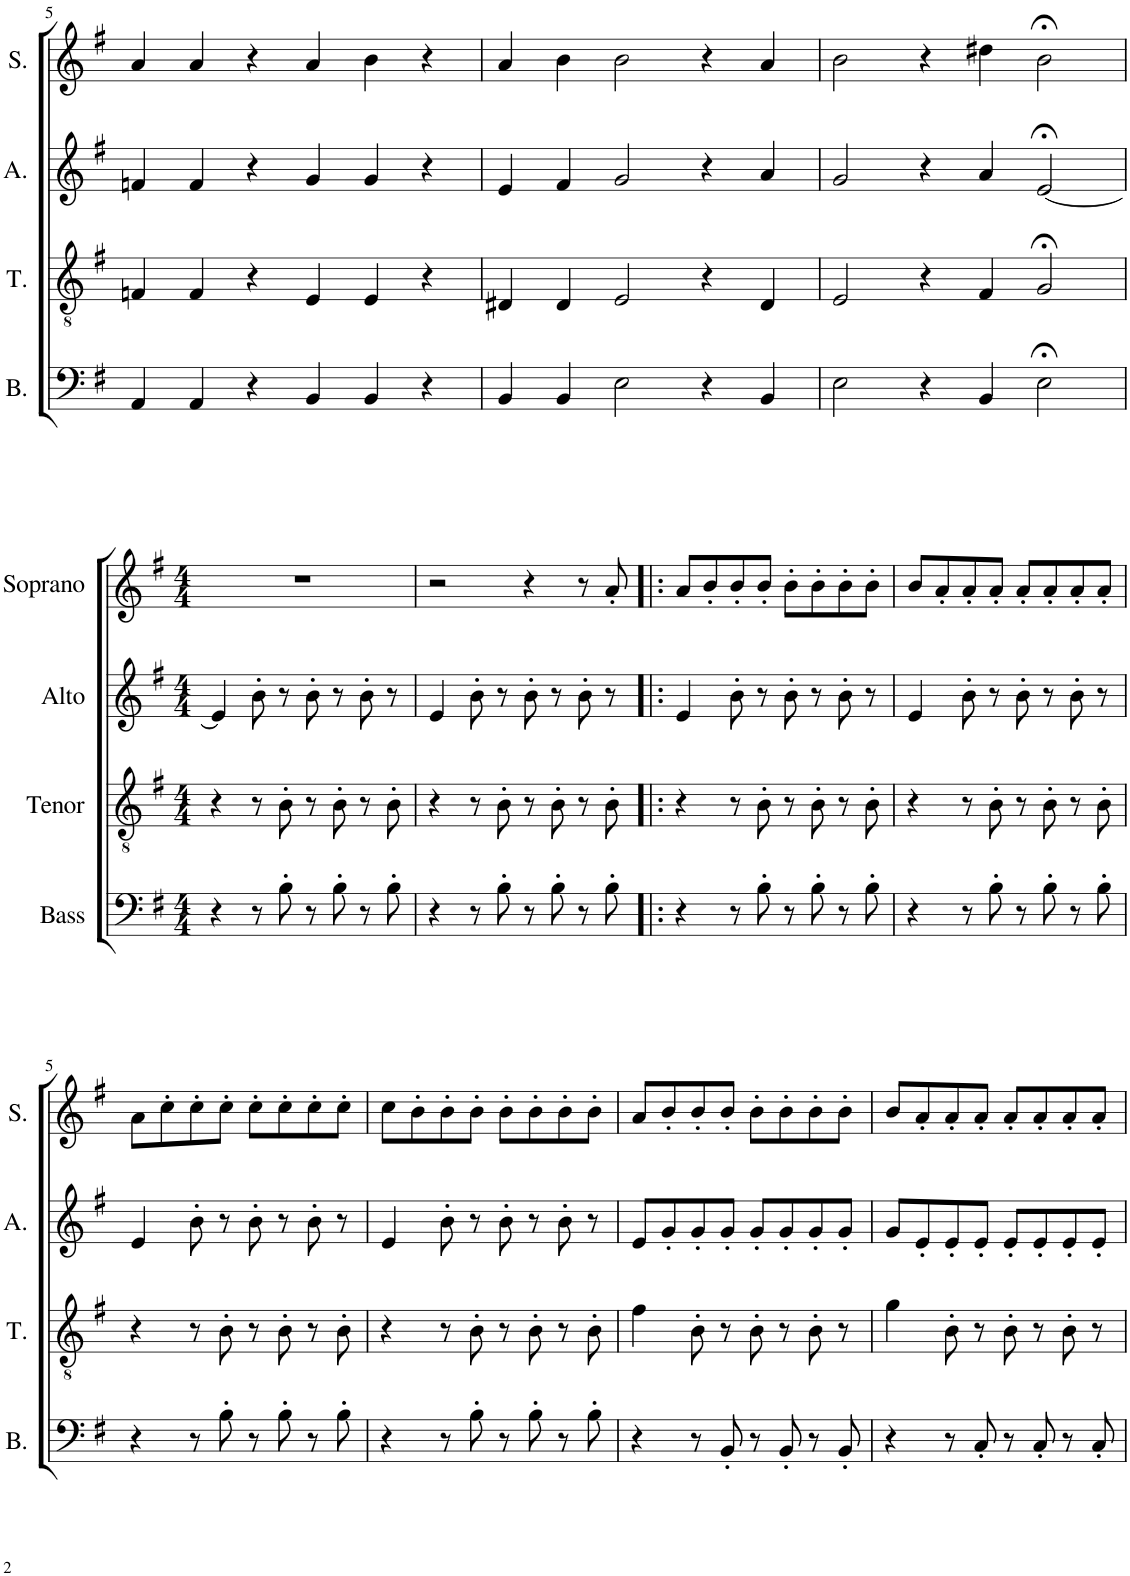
**kern	**kern	**kern	**kern
*part4	*part3	*part2	*part1
*staff4	*staff3	*staff2	*staff1
*I"Bass	*I"Tenor	*I"Alto	*I"Soprano
*I'B.	*I'T.	*I'A.	*I'S.
!!LO:PB:g=z
*clefF4	*clefGv2	*clefG2	*clefG2
*k[f#]	*k[f#]	*k[f#]	*k[f#]
*M6/4	*M6/4	*M6/4	*M6/4
=5	=5	=5	=5
4AA/	4Fn/	4fn/	4a/
4AA/	4F/	4f/	4a/
4r	4r	4r	4r
4BB/	4E/	4g/	4a/
4BB/	4E/	4g/	4b\
4r	4r	4r	4r
=6	=6	=6	=6
4BB/	4D#X/	4e/	4a/
4BB/	4D#/	4f#/	4b\
2E\	2E/	2g/	2b\
4r	4r	4r	4r
4BB/	4D#/	4a/	4a/
=7	=7	=7	=7
2E\	2E/	2g/	2b\
4r	4r	4r	4r
4BB/	4F#/	4a/	4dd#X\
2E;<\	2G;</	[2e;</	2b;<\
!!LO:LB:g=z
=1	=1	=1	=1
*M4/4	*M4/4	*M4/4	*M4/4
4r	4r	4e/]	1r
8r	8r	8b'\	.
8B'\	8B'\	8r	.
8r	8r	8b'\	.
8B'\	8B'\	8r	.
8r	8r	8b'\	.
8B'\	8B'\	8r	.
=2	=2	=2	=2
4r	4r	4e/	2r
8r	8r	8b'\	.
8B'\	8B'\	8r	.
8r	8r	8b'\	4r
8B'\	8B'\	8r	.
8r	8r	8b'\	8r
8B'\	8B'\	8r	8a'/
=3!|:	=3!|:	=3!|:	=3!|:
4r	4r	4e/	8a/L
.	.	.	8b'/
8r	8r	8b'\	8b'/
8B'\	8B'\	8r	8b'/J
8r	8r	8b'\	8b'\L
8B'\	8B'\	8r	8b'\
8r	8r	8b'\	8b'\
8B'\	8B'\	8r	8b'\J
=4	=4	=4	=4
4r	4r	4e/	8b/L
.	.	.	8a'/
8r	8r	8b'\	8a'/
8B'\	8B'\	8r	8a'/J
8r	8r	8b'\	8a'/L
8B'\	8B'\	8r	8a'/
8r	8r	8b'\	8a'/
8B'\	8B'\	8r	8a'/J
!!LO:LB:g=z
=5	=5	=5	=5
4r	4r	4e/	8a\L
.	.	.	8cc'\
8r	8r	8b'\	8cc'\
8B'\	8B'\	8r	8cc'\J
8r	8r	8b'\	8cc'\L
8B'\	8B'\	8r	8cc'\
8r	8r	8b'\	8cc'\
8B'\	8B'\	8r	8cc'\J
=6	=6	=6	=6
4r	4r	4e/	8cc\L
.	.	.	8b'\
8r	8r	8b'\	8b'\
8B'\	8B'\	8r	8b'\J
8r	8r	8b'\	8b'\L
8B'\	8B'\	8r	8b'\
8r	8r	8b'\	8b'\
8B'\	8B'\	8r	8b'\J
=7	=7	=7	=7
4r	4f#\	8e/L	8a/L
.	.	8g'/	8b'/
8r	8B'\	8g'/	8b'/
8BB'/	8r	8g'/J	8b'/J
8r	8B'\	8g'/L	8b'\L
8BB'/	8r	8g'/	8b'\
8r	8B'\	8g'/	8b'\
8BB'/	8r	8g'/J	8b'\J
=8	=8	=8	=8
4r	4g\	8g/L	8b/L
.	.	8e'/	8a'/
8r	8B'\	8e'/	8a'/
8C'/	8r	8e'/J	8a'/J
8r	8B'\	8e'/L	8a'/L
8C'/	8r	8e'/	8a'/
8r	8B'\	8e'/	8a'/
8C'/	8r	8e'/J	8a'/J
=	=	=	=
*-	*-	*-	*-
